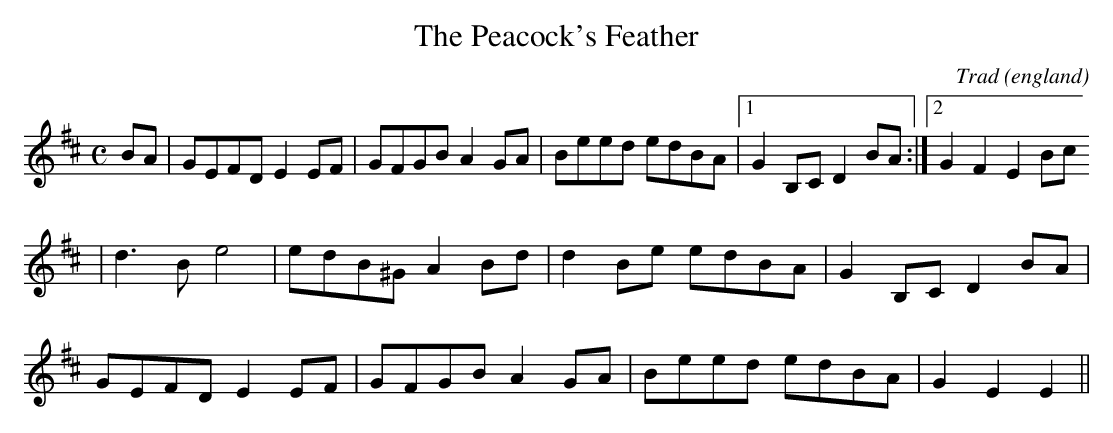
X:1
T:The Peacock's Feather
O:england
C:Trad
M:C
K:EDor
L:1/8
BA | GEFD E2 EF | GFGB A2 GA | Beed edBA |1 G2 B,C D2 BA :|2 G2 F2 E2 Bc
|
d3 B e4 | edB^G A2 Bd | d2 Be edBA | G2 B,C D2 BA |
GEFD E2 EF | GFGB A2 GA | Beed edBA | G2 E2 E2 ||
